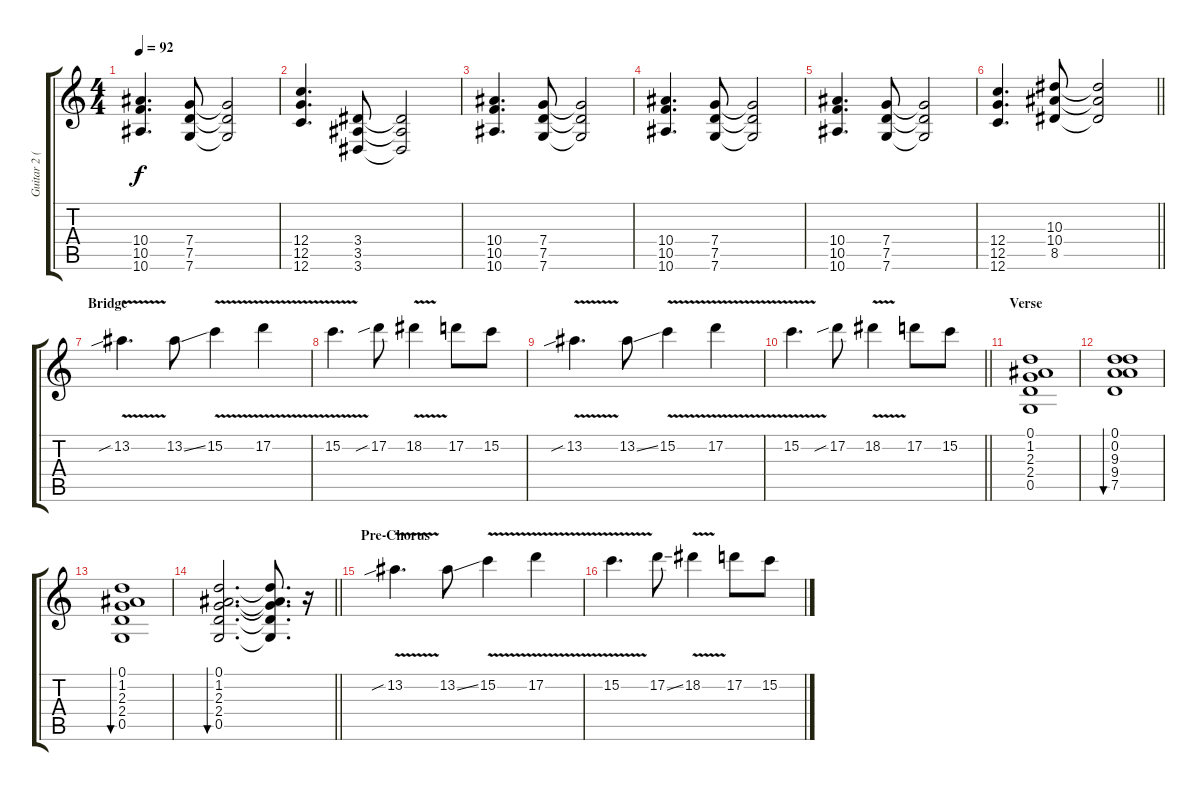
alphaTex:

\track ("Guitar 2 (Travis Miguel)" "Guitar 2 (") {instrument distortionguitar}
\staff {score tabs}
\tuning (D4 A3 F3 C3 G2 C2) {hide}
\ts (4 4)
\tempo 92
\clef g2
\ks c
(10.4 10.5 10.6).4{d dy f} (7.4 7.5 7.6).8 (7.4{t} 7.5{t} 7.6{t}).2 |
(12.4 12.5 12.6).4{d} (3.4 3.5 3.6).8 (3.4{t} 3.5{t} 3.6{t}).2 |
(10.4 10.5 10.6).4{d} (7.4 7.5 7.6).8 (7.4{t} 7.5{t} 7.6{t}).2 |
(10.4 10.5 10.6).4{d} (7.4 7.5 7.6).8 (7.4{t} 7.5{t} 7.6{t}).2 |
(10.4 10.5 10.6).4{d} (7.4 7.5 7.6).8 (7.4{t} 7.5{t} 7.6{t}).2 |
\barLineRight lightlight
(12.4 12.5 12.6).4{d} (10.3 10.4 8.5).8 (10.3{t} 10.4{t} 8.5{t}).2 |
\section ("" "Bridge")
13.2{v sib}.4{d} 13.2{ss}.8 15.2{v}.4 17.2{v}.4 |
15.2{v}.4{d} 17.2{sib}.8 18.2{v}.4 17.2.8 15.2.8 |
13.2{v sib}.4{d} 13.2{ss}.8 15.2{v}.4 17.2{v}.4 |
\barLineRight lightlight
15.2{v}.4{d} 17.2{sib}.8 18.2{v}.4 17.2.8 15.2.8 |
\section ("" "Verse")
(0.1 1.2 2.3 2.4 0.5).1{volume 6 instrument electricguitarclean} |
(0.1 0.2 9.3 9.4 7.5).1{bu 240} |
(0.1 1.2 2.3 2.4 0.5).1{bu 240} |
\barLineRight lightlight
(0.1 1.2 2.3 2.4 0.5).2{d bu 240} (0.1{t} 1.2{t} 2.3{t} 2.4{t} 0.5{t}).8{d} r.16{volume 11 instrument distortionguitar} |
\section ("" "Pre-Chorus")
13.2{v sib}.4{d} 13.2{ss}.8 15.2{v}.4 17.2{v}.4 |
15.2{v}.4{d} 17.2{ss}.8 18.2{v}.4 17.2.8 15.2.8
